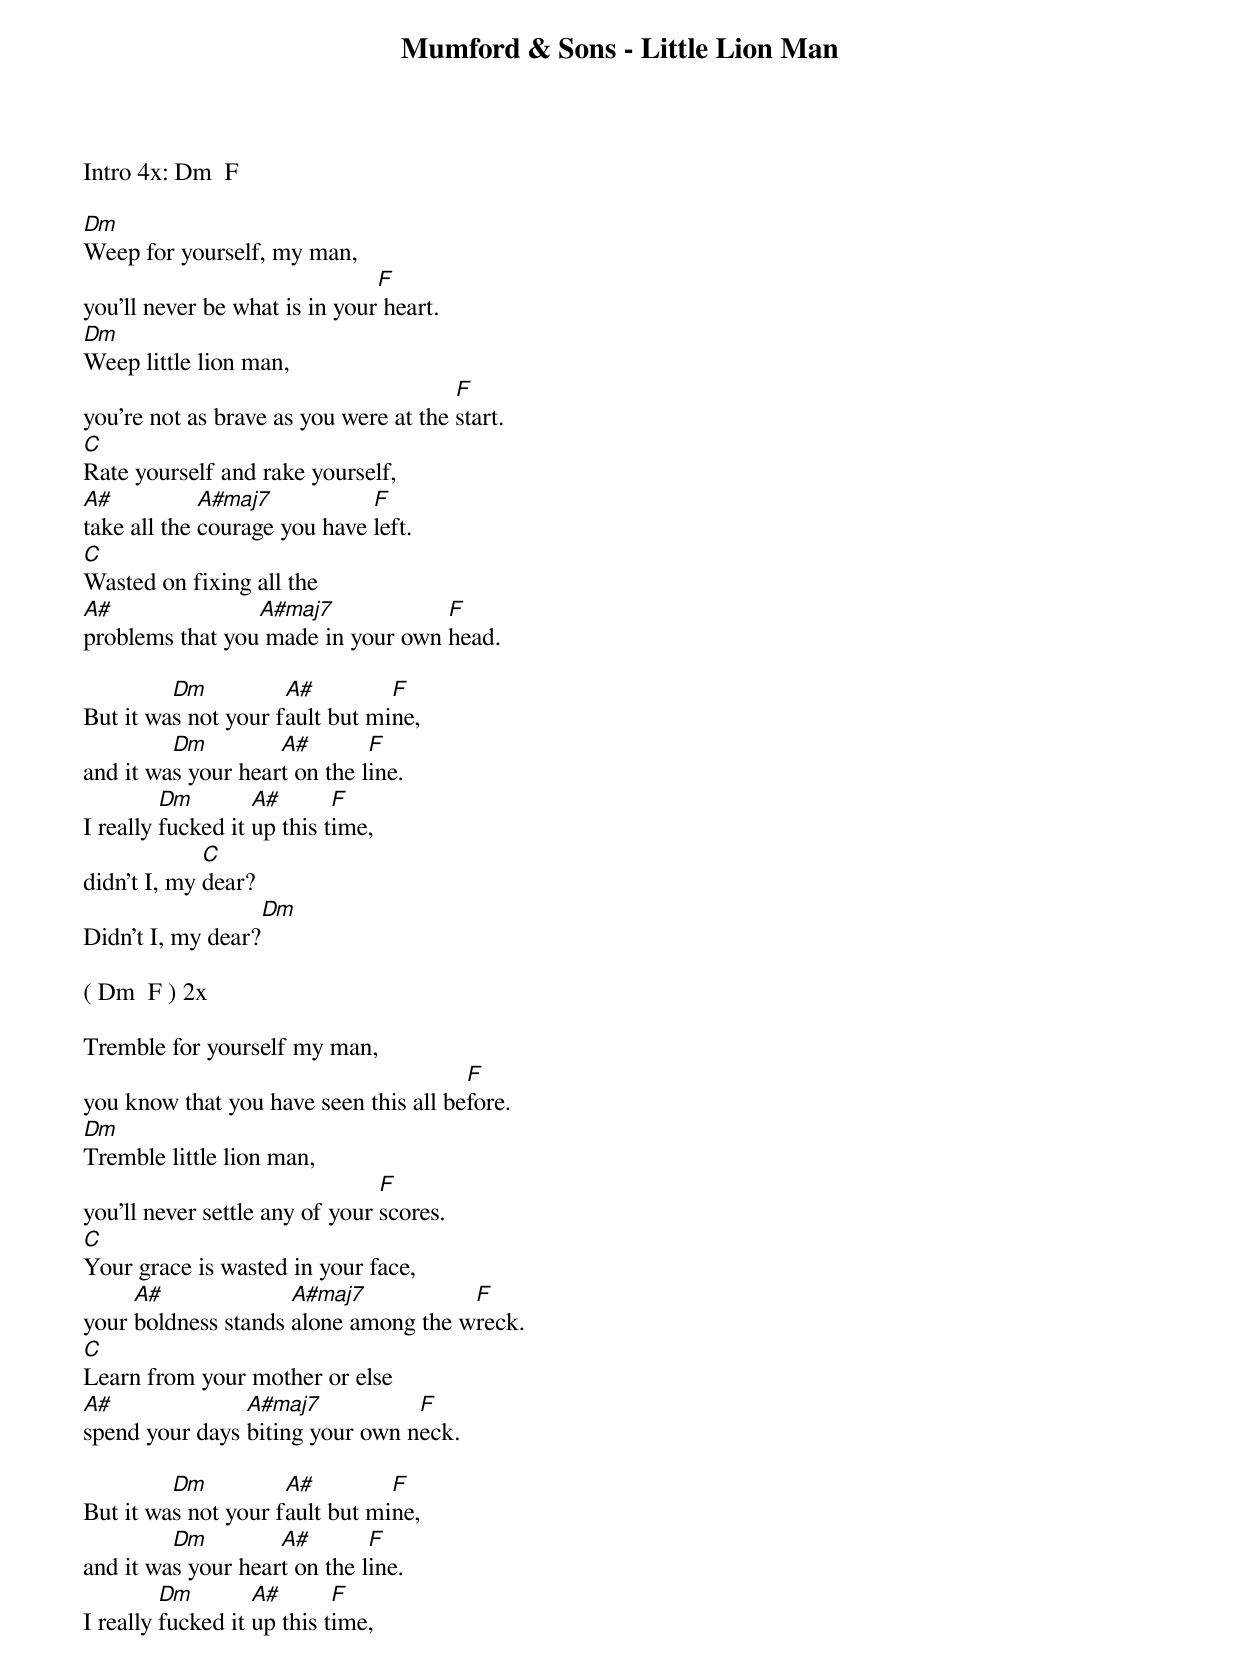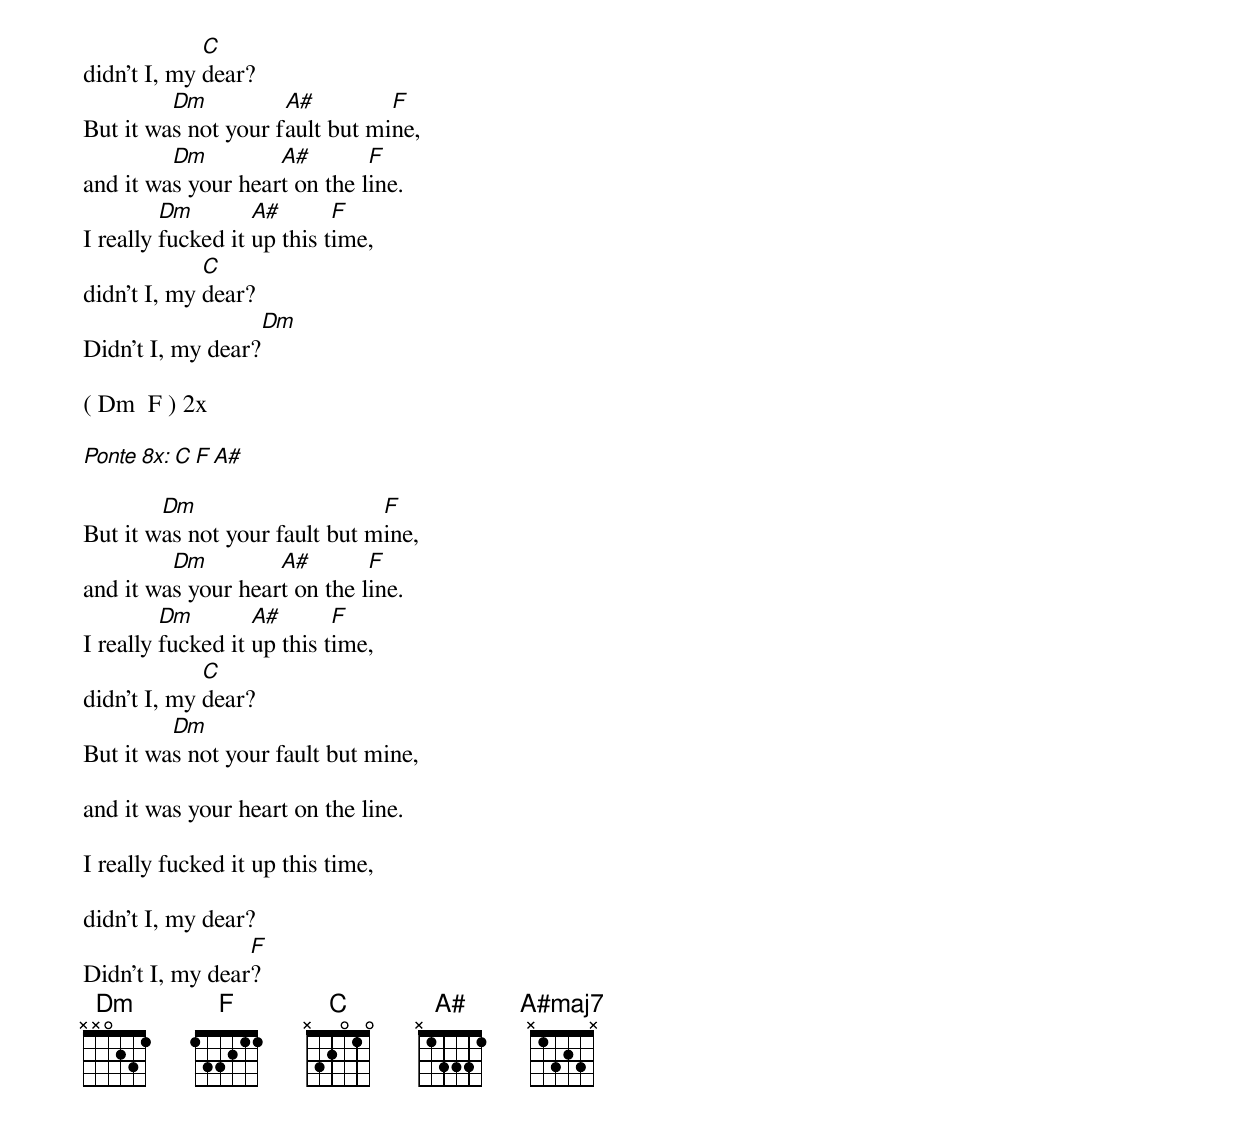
Mumford & Sons - Little Lion Man

Intro 4x: Dm  F

Dm
Weep for yourself, my man,
                               F
you'll never be what is in your heart.
Dm
Weep little lion man,
                                       F
you're not as brave as you were at the start.
C
Rate yourself and rake yourself,
A#           A#maj7           F
take all the courage you have left.
C
Wasted on fixing all the
A#               A#maj7            F
problems that you made in your own head.

         Dm          A#         F
But it was not your fault but mine,
         Dm         A#        F
and it was your heart on the line.
         Dm        A#       F
I really fucked it up this time,
             C
didn't I, my dear?
                  Dm
Didn't I, my dear?

( Dm  F ) 2x

Tremble for yourself my man,
                                       F
you know that you have seen this all before.
Dm
Tremble little lion man,
                                F
you'll never settle any of your scores.
C
Your grace is wasted in your face,
     A#              A#maj7           F
your boldness stands alone among the wreck.
C
Learn from your mother or else
A#              A#maj7           F
spend your days biting your own neck.

         Dm          A#         F
But it was not your fault but mine,
         Dm         A#        F
and it was your heart on the line.
         Dm        A#       F
I really fucked it up this time,
             C
didn't I, my dear?
         Dm          A#         F
But it was not your fault but mine,
         Dm         A#        F
and it was your heart on the line.
         Dm        A#       F
I really fucked it up this time,
             C
didn't I, my dear?
                  Dm
Didn't I, my dear?

( Dm  F ) 2x

Ponte 8x: C  F  A#

        Dm                     F
But it was not your fault but mine,
         Dm         A#        F
and it was your heart on the line.
         Dm        A#       F
I really fucked it up this time,
             C
didn't I, my dear?
         Dm
But it was not your fault but mine,

and it was your heart on the line.

I really fucked it up this time,

didn't I, my dear?
                 F
Didn't I, my dear?
